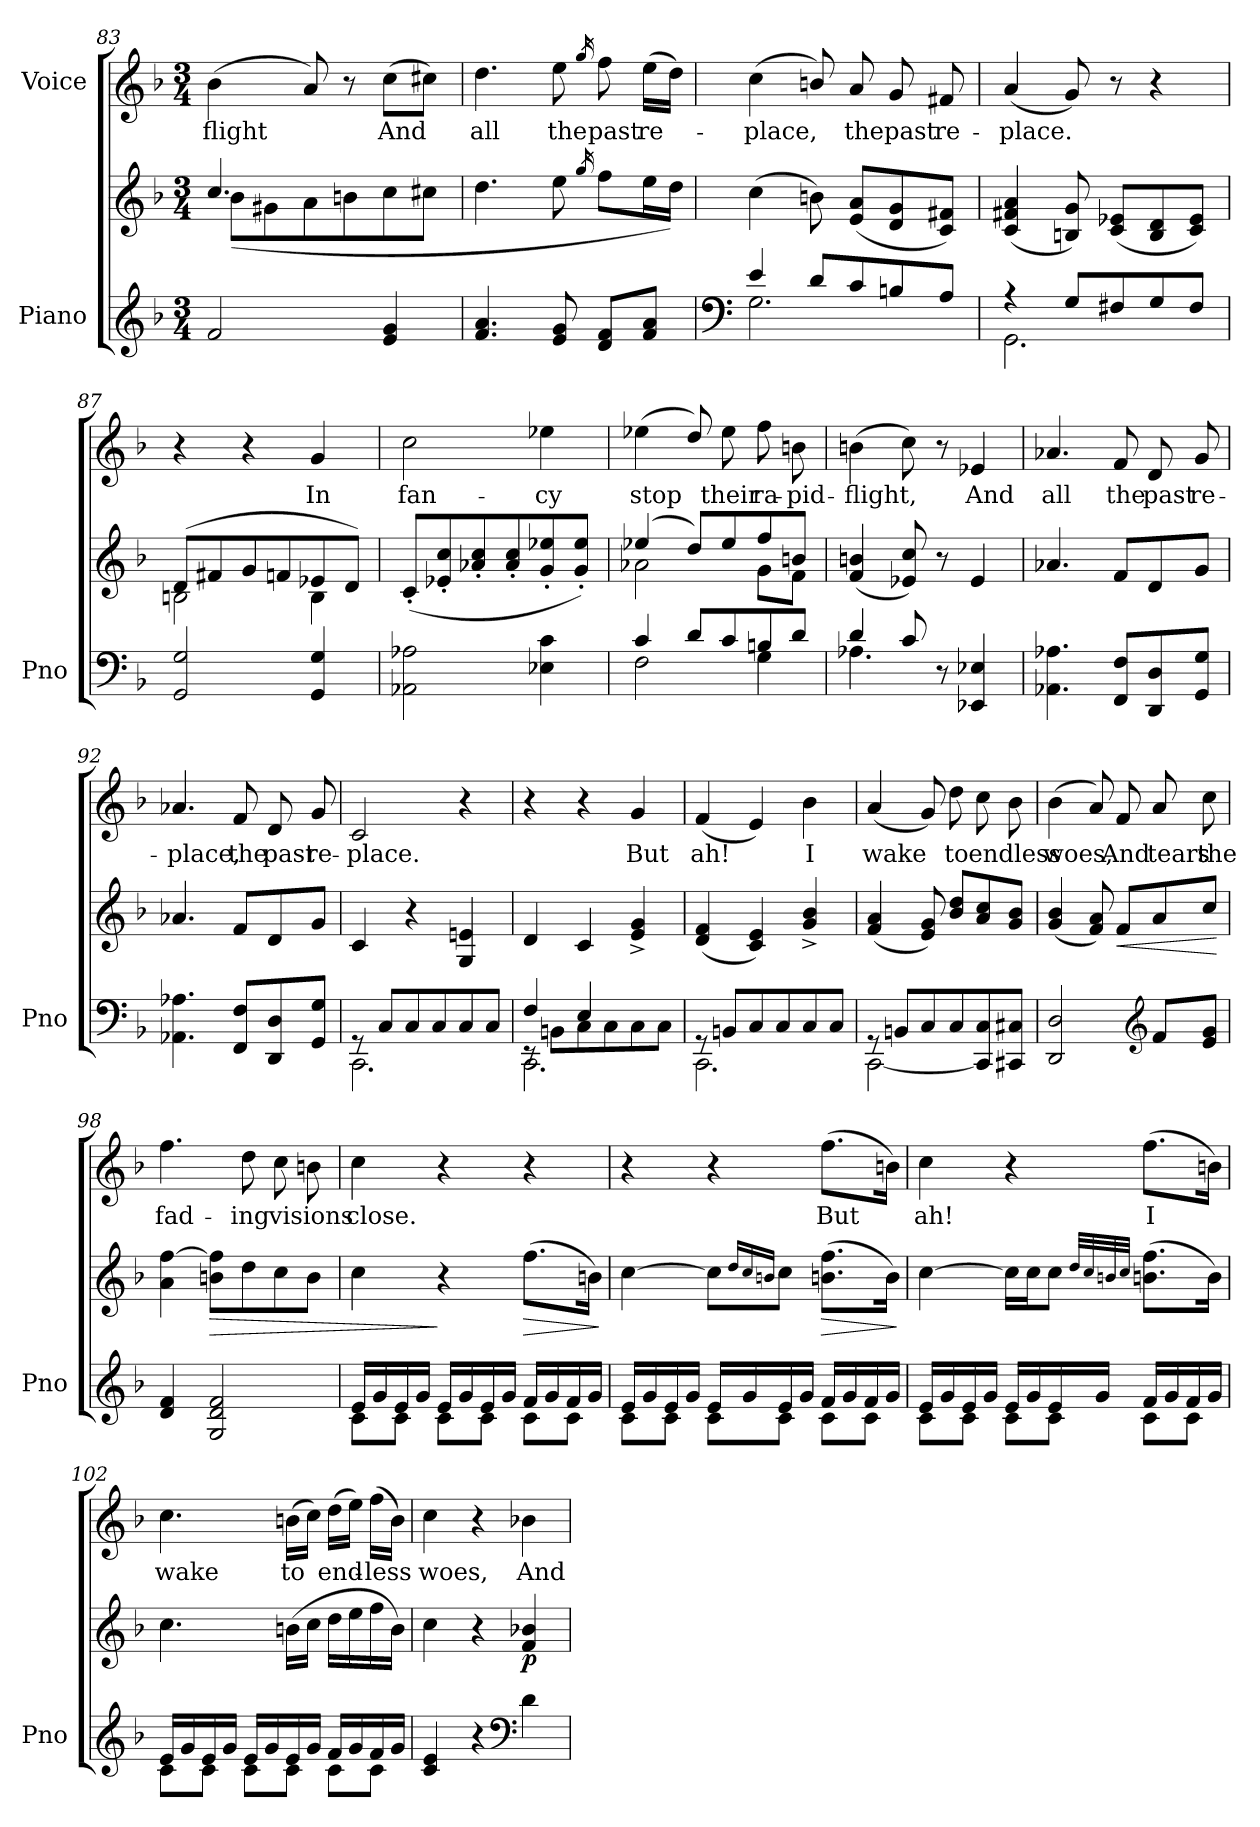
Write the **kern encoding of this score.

**kern	**kern	**dynam	**kern	**text
*part2	*part2	*part2	*part1	*part1
*staff3	*staff2	*staff2/3	*staff1	*staff1
*I"Piano	*	*	*I"Voice	*
*I'Pno	*	*	*	*
!!LO:LB:g=z
*clefG2	*clefG2	*	*clefG2	*
*k[b-]	*k[b-]	*	*k[b-]	*
*M3/4	*M3/4	*	*M3/4	*
=83	=83	=83	=83	=83
*	*^	*	*	*
!	!	!	!	!	!LO:LY:b
2f/	4.cc/	(>8b-\L	.	(>4b-\	-flight
.	.	8g#X\	.	.	.
.	.	8a\	.	8a/)	.
.	8ryy	8bn\	.	8r	.
!	!	!	!	!	!LO:LY:b
4e/ 4g/	8ryy	8cc\	.	(>8cc\L	And
.	8ryy	8cc#X\J	.	8cc#X\J)	.
=84	=84	=84	=84	=84	=84
!	!	!	!	!	!LO:LY:b
*	*v	*v	*	*	*
4.f/ 4.a/	4.dd\	.	4.dd\	all
!	!	!	!	!LO:LY:b
8e/ 8g/	8ee\	.	8ee\	the
.	16qgg/	.	16qgg/	.
!	!	!	!	!LO:LY:b
8d/ 8f/L	8ff\L	.	8ff\	past
!	!	!	!	!LO:LY:b
8f/ 8a/J	16ee\L	.	(>16ee\LL	re-
.	16dd\JJ)	.	16dd\JJ)	.
=85	=85	=85	=85	=85
*clefF4	*	*	*	*
*^	*	*	*	*
!	!	!	!	!	!LO:LY:b
4e/	2.G\	(>4cc\	.	(>4cc\	-place,
8d/L	.	8bn\)	.	8bn/)	.
!	!	!	!	!	!LO:LY:b
8c/	.	(<8e/ 8a/L	.	8a/	the
!	!	!	!	!	!LO:LY:b
8Bn/	.	8d/ 8g/	.	8g/	past
!	!	!	!	!	!LO:LY:b
8A/J	.	8c/ 8f#X/J)	.	8f#X/	re-
=86	=86	=86	=86	=86	=86
!	!	!	!	!	!LO:LY:b
4r	2.GG\	(<4c/ 4f#X/ 4a/	.	(<4a/	-place.
8G/L	.	8Bn/ 8g/)	.	8g/)	.
8F#X/	.	(<8c/ 8e-X/L	.	8r	.
8G/	.	8B/ 8d/	.	4r	.
8F#/J	.	8c/ 8e-/J)	.	.	.
*v	*v	*	*	*	*
!!LO:LB:g=z
=87	=87	=87	=87	=87
*	*^	*	*	*
2GG/ 2G/	(>8d/L	2Bn\	.	4r	.
.	8f#X/	.	.	.	.
.	8g/	.	.	4r	.
.	8fn/	.	.	.	.
!	!	!	!	!	!LO:LY:b
4GG/ 4G/	8e-X/	4B\	.	4g/	In
.	8d/J)	.	.	.	.
*	*v	*v	*	*	*
=88	=88	=88	=88	=88
!	!	!	!	!LO:LY:b
2AA-X\ 2A-X\	(<8c'/L	.	2cc\	fan-
.	8e-X/' 8cc/'	.	.	.
.	8a-X/' 8cc/'	.	.	.
.	8a-/' 8cc/'	.	.	.
!	!	!	!	!LO:LY:b
4E-X\ 4c\	8g/' 8ee-X/'	.	4ee-X\	-cy
.	8g/' 8ee-/'J)	.	.	.
=89	=89	=89	=89	=89
*^	*^	*	*	*
!	!	!	!	!	!	!LO:LY:b
4c/	2F\	(>4ee-X/	2a-X\	.	(>4ee-X\	stop
8d/L	.	8dd/L)	.	.	8dd/)	.
!	!	!	!	!	!	!LO:LY:b
8c/	.	8ee-/	.	.	8ee-\	their
!	!	!	!	!	!	!LO:LY:b
8Bn/	4G\	8ff/	8g\L	.	8ff\	ra-
!	!	!	!	!	!	!LO:LY:b
8d/J	.	8bn/J	8f\J	.	8bni\	-pid-
=90	=90	=90	=90	=90	=90	=90
!	!	!	!	!	!	!LO:LY:b
*	*	*v	*v	*	*	*
4d/	4.A-X\	(<4f/ 4bn/	.	(>4bn\	flight,
8c/	.	8e-X/ 8cc/)	.	8cc\)	.
8r	4.ryy	8r	.	8r	.
!	!	!	!	!	!LO:LY:b
4EE-X/ 4E-X/	.	4e-/	.	4e-X/	And
*v	*v	*	*	*	*
!!LO:LB:g=z
=91	=91	=91	=91	=91
!	!	!	!	!LO:LY:b
4.AA-X\ 4.A-X\	4.a-X/	.	4.a-X/	all
!	!	!	!	!LO:LY:b
8FF/ 8F/L	8f/L	.	8f/	the
!	!	!	!	!LO:LY:b
8DD/ 8D/	8d/	.	8d/	past
!	!	!	!	!LO:LY:b
8GG/ 8G/J	8g/J	.	8g/	re-
=92	=92	=92	=92	=92
!	!	!	!	!LO:LY:b
4.AA-X\ 4.A-X\	4.a-X/	.	4.a-X/	-place,
!	!	!	!	!LO:LY:b
8FF/ 8F/L	8f/L	.	8f/	the
!	!	!	!	!LO:LY:b
8DD/ 8D/	8d/	.	8d/	past
!	!	!	!	!LO:LY:b
8GG/ 8G/J	8g/J	.	8g/	re-
=93	=93	=93	=93	=93
*^	*	*	*	*
!	!	!	!	!	!LO:LY:b
8rGG	2.CC\	4c/	.	2c/	-place.
8C/L	.	.	.	.	.
8C/	.	4r	.	.	.
8C/	.	.	.	.	.
8C/	.	4G/ 4en/	.	4r	.
8C/J	.	.	.	.	.
=94	=94	=94	=94	=94	=94
*	*^	*	*	*	*
4F/	8rEE	2.CC\	4d/	.	4r	.
.	8BBn\L	.	.	.	.	.
4E/	8C\	.	4c/	.	4r	.
.	8C\	.	.	.	.	.
!	!	!	!	!	!	!LO:LY:b
4ryy	8C\	.	4e/^ 4g/^	.	4g/	But
.	8C\J	.	.	.	.	.
*	*v	*v	*	*	*	*
=95	=95	=95	=95	=95	=95
!	!	!	!	!	!LO:LY:b
8rGG	2.CC\	(<4d/ 4f/	.	(<4f/	ah!
8BBn/L	.	.	.	.	.
8C/	.	4c/ 4e/)	.	4e/)	.
8C/	.	.	.	.	.
!	!	!	!	!	!LO:LY:b
8C/	.	4g/^ 4b-/^	.	4b-\	I
8C/J	.	.	.	.	.
!!LO:PB:g=z
=96	=96	=96	=96	=96	=96
!	!	!	!	!	!LO:LY:b
8rGG	[2CC\	(<4f/ 4a/	.	(<4a/	wake
8BBn/L	.	.	.	.	.
8C/	.	8e/ 8g/)	.	8g/)	.
!	!	!	!	!	!LO:LY:b
8C/	.	8b-/ 8dd/L	.	8dd\	to
!	!	!	!	!	!LO:LY:b
8CC/] 8C/	4ryy	8a/ 8cc/	.	8cc\	endless
8CC#X/ 8C#X/J	.	8g/ 8b-/J	.	8b-\	.
*v	*v	*	*	*	*
=97	=97	=97	=97	=97
!	!	!	!	!LO:LY:b
2DD/ 2D/	(<4g/ 4b-/	.	(>4b-\	woes,
.	8f/ 8a/)	.	8a/)	.
!	!	!LO:HP:b	!	!LO:LY:b
.	8f/L	<	8f/	And
*clefG2	*	*	*	*
!	!	!	!	!LO:LY:b
8f/L	8a/	.	8a/	tears
!	!	!	!	!LO:LY:b
8e/ 8g/J	8cc/J	.	8cc\	the
.	.	[	.	.
=98	=98	=98	=98	=98
!	!	!	!	!LO:LY:b
4d/ 4f/	4a\ [4ff\	.	4.ff\	-fad-
!	!	!LO:HP:b	!	!
2G/ 2d/ 2f/	8bn\ 8ff\]L	>	.	.
!	!	!	!	!LO:LY:b
.	8dd\	.	8dd\	-ing
!	!	!	!	!LO:LY:b
.	8cc\	.	8cc\	visions
.	8b\J	.	8bn\	.
=99	=99	=99	=99	=99
*^	*	*	*	*
!	!	!	!	!	!LO:LY:b
16e/LL	8c\L	4cc\	.	4cc\	close.
16g/	.	.	.	.	.
16e/	8c\J	.	.	.	.
16g/JJ	.	.	.	.	.
16e/LL	8c\L	4r	]	4r	.
16g/	.	.	.	.	.
16e/	8c\J	.	.	.	.
16g/JJ	.	.	.	.	.
!	!	!	!LO:HP:b	!	!
16f/LL	8c\L	(>8.ff\L	>	4r	.
16g/	.	.	.	.	.
16f/	8c\J	.	.	.	.
16g/JJ	.	16bn\Jk)	.	.	.
*v	*v	*	*	*	*
.	.	]	.	.
!!LO:LB:g=z
=100	=100	=100	=100	=100
*^	*	*	*	*
16e/LL	8c\L	[4cc\	.	4r	.
16g/	.	.	.	.	.
16e/	8c\J	.	.	.	.
16g/JJ	.	.	.	.	.
16e/LL	8c\L	8cc\L]	.	4r	.
16g/	.	.	.	.	.
.	.	16qdd/LL	.	.	.
.	.	16qcc/	.	.	.
.	.	16qbn/JJ	.	.	.
16e/	8c\J	8cc\J	.	.	.
16g/JJ	.	.	.	.	.
!	!	!	!LO:HP:b	!	!LO:LY:b
16f/LL	8c\L	(>8.bn\ 8.ff\L	>	(>8.ff\L	But
16g/	.	.	.	.	.
16f/	8c\J	.	.	.	.
16g/JJ	.	16b\Jk)	.	16bn\Jk)	.
*v	*v	*	*	*	*
.	.	]	.	.
=101	=101	=101	=101	=101
*^	*	*	*	*
!	!	!	!	!	!LO:LY:b
16e/LL	8c\L	[4cc\	.	4cc\	ah!
16g/	.	.	.	.	.
16e/	8c\J	.	.	.	.
16g/JJ	.	.	.	.	.
16e/LL	8c\L	16cc\LL]	.	4r	.
16g/	.	16cc\J	.	.	.
16e/	8c\J	8cc\J	.	.	.
16g/JJ	.	.	.	.	.
.	.	32qdd/LLL	.	.	.
.	.	32qcc/	.	.	.
.	.	32qbn/	.	.	.
.	.	32qcc/JJJ	.	.	.
!	!	!	!	!	!LO:LY:b
16f/LL	8c\L	(>8.bn\ 8.ff\L	.	(>8.ff\L	I
16g/	.	.	.	.	.
16f/	8c\J	.	.	.	.
16g/JJ	.	16b\Jk)	.	16bn\Jk)	.
!!LO:LB:g=z
=102	=102	=102	=102	=102	=102
!	!	!	!	!	!LO:LY:b
16e/LL	8c\L	4.cc\	.	4.cc\	wake
16g/	.	.	.	.	.
16e/	8c\J	.	.	.	.
16g/JJ	.	.	.	.	.
16e/LL	8c\L	.	.	.	.
16g/	.	.	.	.	.
!	!	!	!	!	!LO:LY:b
16e/	8c\J	(>16bn\LL	.	(>16bn\LL	to
16g/JJ	.	16cc\JJ	.	16cc\JJ)	.
!	!	!	!	!	!LO:LY:b
16f/LL	8c\L	16dd\LL	.	(>16dd\LL	end-
16g/	.	16ee\	.	16ee\JJ)	.
!	!	!	!	!	!LO:LY:b
16f/	8c\J	16ff\	.	(>16ff\LL	-less
16g/JJ	.	16b\JJ)	.	16b\JJ)	.
*v	*v	*	*	*	*
=103	=103	=103	=103	=103
!	!	!	!	!LO:LY:b
4c/ 4e/	4cc\	.	4cc\	woes,
4r	4r	.	4r	.
*clefF4	*	*	*	*
!	!	!LO:DY:b	!	!LO:LY:b
4d\	4f/ 4b-X/	p	4b-X\	And
=	=	=	=	=
*-	*-	*-	*-	*-
